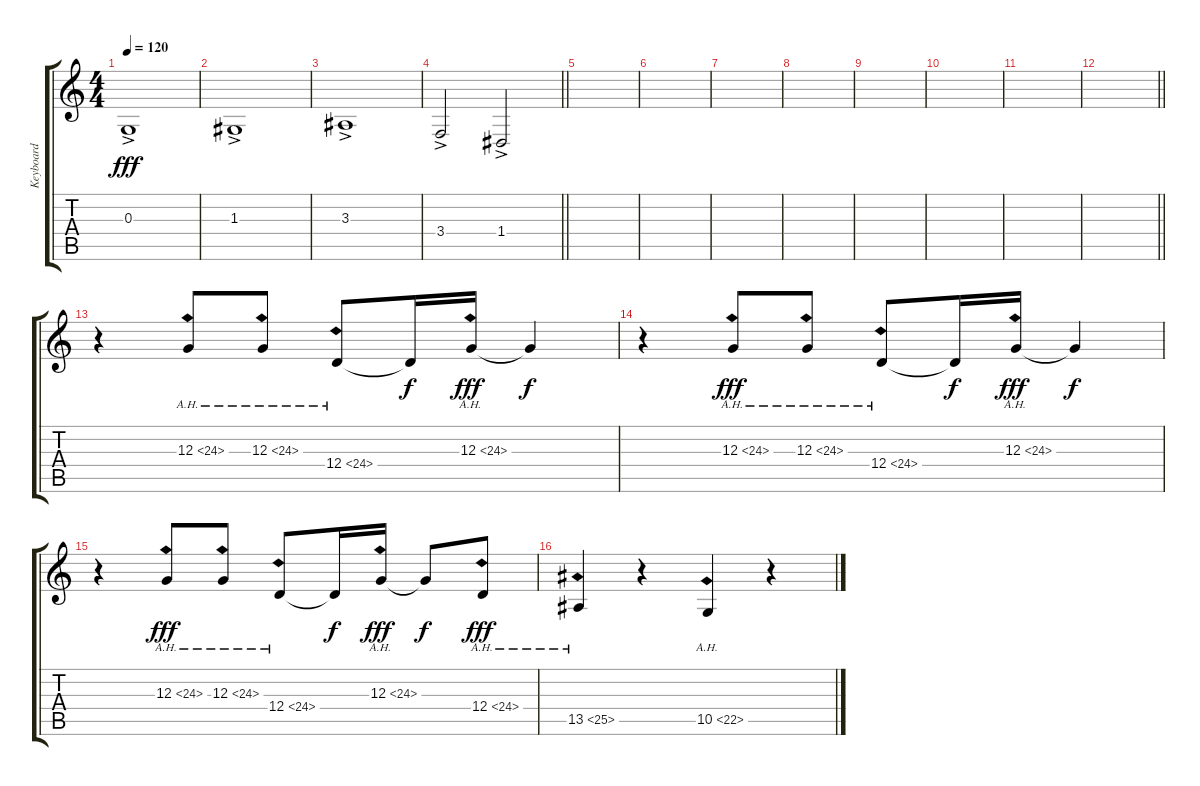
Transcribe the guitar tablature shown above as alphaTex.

\track ("Keyboard" "Keyboard") {instrument pad8sweep}
\staff {score tabs}
\tuning (E4 B3 G3 D3 A2 E2) {hide}
\ts (4 4)
\tempo 120
\clef g2
\ks c
0.3{ac}.1{dy fff} |
1.3{ac}.1 |
3.3{ac}.1 |
\barLineRight lightlight
3.4{ac}.2 1.4{ac}.2 |
|
|
|
|
|
|
|
\barLineRight lightlight
|
r.4{instrument acousticguitarsteel} 12.3{ah 12}.8 12.3{ah 12}.8 12.4{ah 12}.8 12.4{t}.16{dy f} 12.3{ah 12}.16{dy fff} 12.3{t}.4{dy f} |
r.4 12.3{ah 12}.8{dy fff} 12.3{ah 12}.8 12.4{ah 12}.8 12.4{t}.16{dy f} 12.3{ah 12}.16{dy fff} 12.3{t}.4{dy f} |
r.4 12.3{ah 12}.8{dy fff} 12.3{ah 12}.8 12.4{ah 12}.8 12.4{t}.16{dy f} 12.3{ah 12}.16{dy fff} 12.3{t}.8{dy f} 12.4{ah 12}.8{dy fff} |
13.5{ah 12}.4 r.4 10.5{ah 12}.4 r.4
